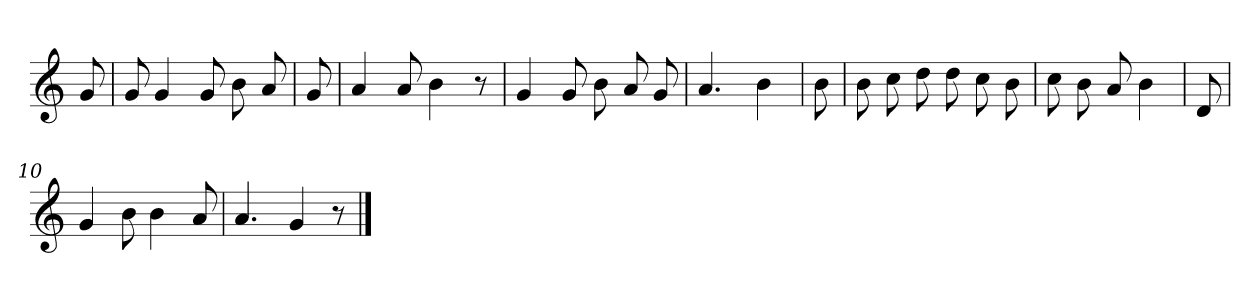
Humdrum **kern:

**kern
*part1
*staff1
*clefG2
*k[]
=
8g
=1
8g
4g
8g
8b
8a
=2y
8g
=3
4a
8a
4b
8r
=4
4g
8g
8b
8a
8g
=5
4.a
4b
=6
8b
=7
8b
8cc
8dd
8dd
8cc
8b
=8
8cc
8b
8a
4b
=9
8d
=10
4g
8b
4b
8a
=11
4.a
4g
8r
==
*-
